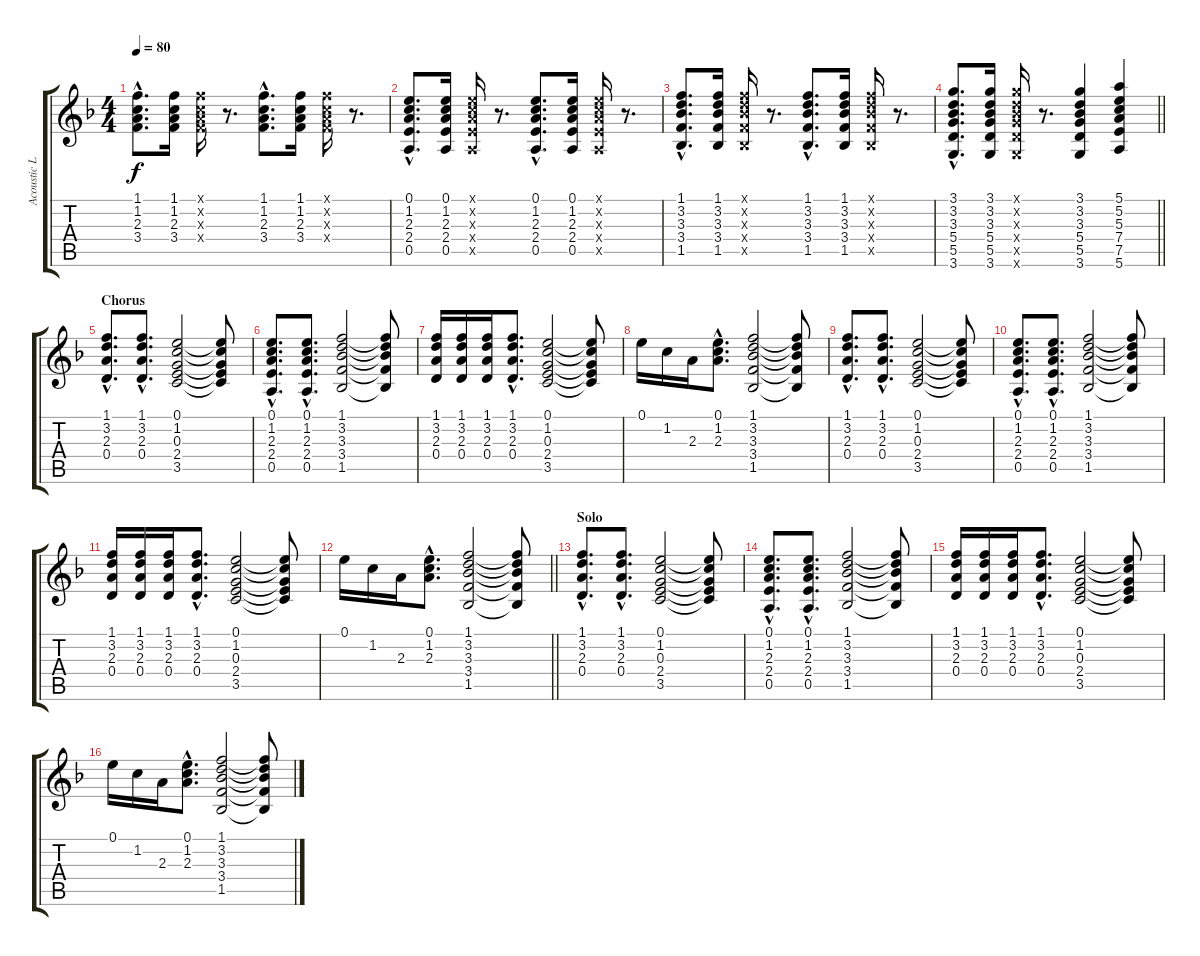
\track ("Acoustic Left" "Acoustic L") {instrument acousticguitarsteel}
\staff {score tabs}
\tuning (E4 B3 G3 D3 A2 E2) {hide}
\ts (4 4)
\tempo 80
\clef g2
\ks f
(1.1{hac} 1.2{hac} 2.3{hac} 3.4{hac}).8{d dy f} (1.1 1.2 2.3 3.4).16 (1.1{x} 1.2{x} 2.3{x} 3.4{x}).16 r.8{d} (1.1{hac} 1.2{hac} 2.3{hac} 3.4{hac}).8{d} (1.1 1.2 2.3 3.4).16 (1.1{x} 1.2{x} 2.3{x} 3.4{x}).16 r.8{d} |
(0.1{hac} 1.2{hac} 2.3{hac} 2.4{hac} 0.5{hac}).8{d} (0.1 1.2 2.3 2.4 0.5).16 (0.1{x} 1.2{x} 2.3{x} 2.4{x} 0.5{x}).16 r.8{d} (0.1{hac} 1.2{hac} 2.3{hac} 2.4{hac} 0.5{hac}).8{d} (0.1 1.2 2.3 2.4 0.5).16 (0.1{x} 1.2{x} 2.3{x} 2.4{x} 0.5{x}).16 r.8{d} |
(1.1{hac} 3.2{hac} 3.3{hac} 3.4{hac} 1.5{hac}).8{d} (1.1 3.2 3.3 3.4 1.5).16 (1.1{x} 3.2{x} 3.3{x} 3.4{x} 1.5{x}).16 r.8{d} (1.1{hac} 3.2{hac} 3.3{hac} 3.4{hac} 1.5{hac}).8{d} (1.1 3.2 3.3 3.4 1.5).16 (1.1{x} 3.2{x} 3.3{x} 3.4{x} 1.5{x}).16 r.8{d} |
\barLineRight lightlight
(3.1{hac} 3.2{hac} 3.3{hac} 5.4{hac} 5.5{hac} 3.6{hac}).8{d} (3.1 3.2 3.3 5.4 5.5 3.6).16 (3.1{x} 3.2{x} 3.3{x} 5.4{x} 5.5{x} 3.6{x}).16 r.8{d} (3.1 3.2 3.3 5.4 5.5 3.6).4 (5.1 5.2 5.3 7.4 7.5 5.6).4 |
\section ("" "Chorus")
(1.1{hac} 3.2{hac} 2.3{hac} 0.4{hac}).8{d} (1.1{hac} 3.2{hac} 2.3{hac} 0.4{hac}).8{d} (0.1 1.2 0.3 2.4 3.5).2 (0.1{t} 1.2{t} 0.3{t} 2.4{t} 3.5{t}).8 |
(0.1{hac} 1.2{hac} 2.3{hac} 2.4{hac} 0.5{hac}).8{d} (0.1{hac} 1.2{hac} 2.3{hac} 2.4{hac} 0.5{hac}).8{d} (1.1 3.2 3.3 3.4 1.5).2 (1.1{t} 3.2{t} 3.3{t} 3.4{t} 1.5{t}).8 |
(1.1 3.2 2.3 0.4).16 (1.1 3.2 2.3 0.4).16 (1.1 3.2 2.3 0.4).16 (1.1{hac} 3.2{hac} 2.3{hac} 0.4{hac}).8{d} (0.1 1.2 0.3 2.4 3.5).2 (0.1{t} 1.2{t} 0.3{t} 2.4{t} 3.5{t}).8 |
0.1.16 1.2.16 2.3.16 (0.1{hac} 1.2{hac} 2.3{hac}).8{d} (1.1 3.2 3.3 3.4 1.5).2 (1.1{t} 3.2{t} 3.3{t} 3.4{t} 1.5{t}).8 |
(1.1{hac} 3.2{hac} 2.3{hac} 0.4{hac}).8{d} (1.1{hac} 3.2{hac} 2.3{hac} 0.4{hac}).8{d} (0.1 1.2 0.3 2.4 3.5).2 (0.1{t} 1.2{t} 0.3{t} 2.4{t} 3.5{t}).8 |
(0.1{hac} 1.2{hac} 2.3{hac} 2.4{hac} 0.5{hac}).8{d} (0.1{hac} 1.2{hac} 2.3{hac} 2.4{hac} 0.5{hac}).8{d} (1.1 3.2 3.3 3.4 1.5).2 (1.1{t} 3.2{t} 3.3{t} 3.4{t} 1.5{t}).8 |
(1.1 3.2 2.3 0.4).16 (1.1 3.2 2.3 0.4).16 (1.1 3.2 2.3 0.4).16 (1.1{hac} 3.2{hac} 2.3{hac} 0.4{hac}).8{d} (0.1 1.2 0.3 2.4 3.5).2 (0.1{t} 1.2{t} 0.3{t} 2.4{t} 3.5{t}).8 |
\barLineRight lightlight
0.1.16 1.2.16 2.3.16 (0.1{hac} 1.2{hac} 2.3{hac}).8{d} (1.1 3.2 3.3 3.4 1.5).2 (1.1{t} 3.2{t} 3.3{t} 3.4{t} 1.5{t}).8 |
\section ("" "Solo")
(1.1{hac} 3.2{hac} 2.3{hac} 0.4{hac}).8{d} (1.1{hac} 3.2{hac} 2.3{hac} 0.4{hac}).8{d} (0.1 1.2 0.3 2.4 3.5).2 (0.1{t} 1.2{t} 0.3{t} 2.4{t} 3.5{t}).8 |
(0.1{hac} 1.2{hac} 2.3{hac} 2.4{hac} 0.5{hac}).8{d} (0.1{hac} 1.2{hac} 2.3{hac} 2.4{hac} 0.5{hac}).8{d} (1.1 3.2 3.3 3.4 1.5).2 (1.1{t} 3.2{t} 3.3{t} 3.4{t} 1.5{t}).8 |
(1.1 3.2 2.3 0.4).16 (1.1 3.2 2.3 0.4).16 (1.1 3.2 2.3 0.4).16 (1.1{hac} 3.2{hac} 2.3{hac} 0.4{hac}).8{d} (0.1 1.2 0.3 2.4 3.5).2 (0.1{t} 1.2{t} 0.3{t} 2.4{t} 3.5{t}).8 |
0.1.16 1.2.16 2.3.16 (0.1{hac} 1.2{hac} 2.3{hac}).8{d} (1.1 3.2 3.3 3.4 1.5).2 (1.1{t} 3.2{t} 3.3{t} 3.4{t} 1.5{t}).8
